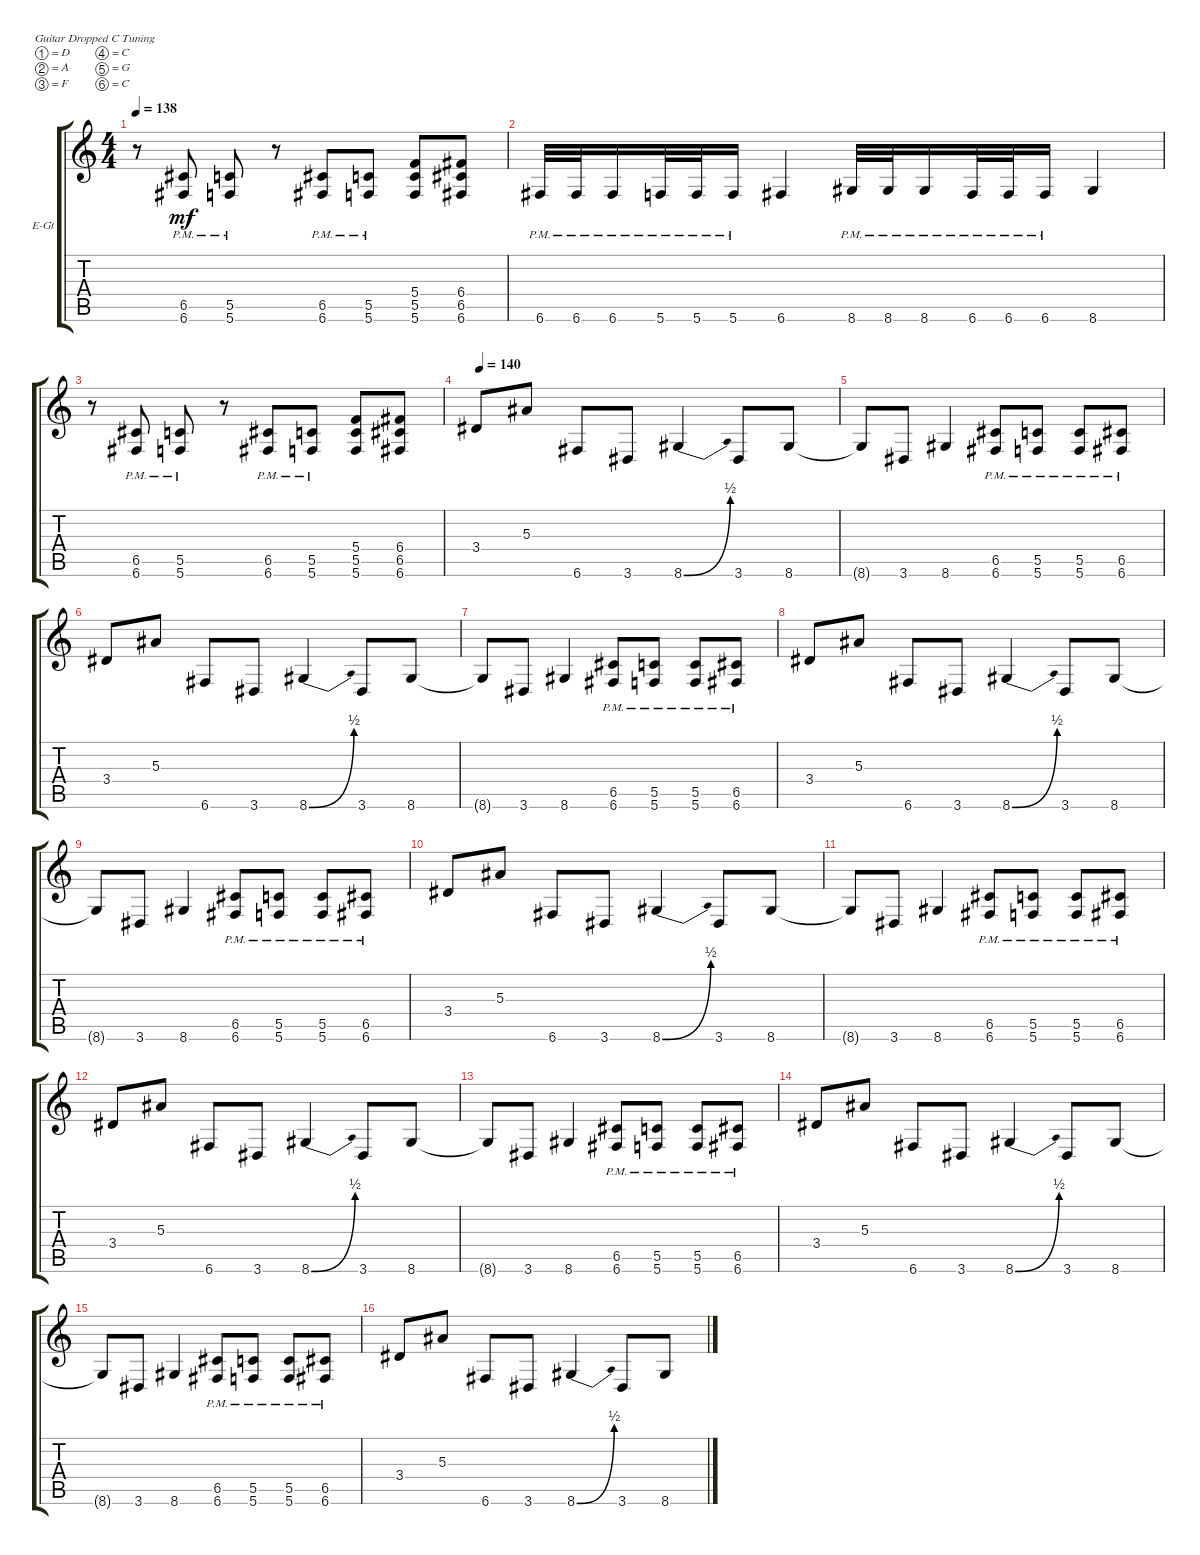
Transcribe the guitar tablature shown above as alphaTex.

\defaultSystemsLayout 4
\bracketExtendMode groupsimilarinstruments
\firstSystemTrackNameOrientation horizontal
\otherSystemsTrackNameOrientation horizontal
\track ("Electric Guitar" "E-Gt") {instrument overdrivenguitar}
\staff {score tabs}
\tuning (D4 A3 F3 C3 G2 C2)
\ts (4 4)
\tempo 138
\clef g2
\ks c
r.8{dy mf} (6.6{pm} 6.5{pm}).8 (5.6{pm} 5.5{pm}).8 r.8 (6.6{pm} 6.5{pm}).8 (5.6{pm} 5.5{pm}).8 (5.6 5.5 5.4).8 (6.6 6.5 6.4).8 |
6.6{pm}.32 6.6{pm}.32 6.6{pm}.16 5.6{pm}.32 5.6{pm}.32 5.6{pm}.16 6.6.4 8.6{pm}.32 8.6{pm}.32 8.6{pm}.16 6.6{pm}.32 6.6{pm}.32 6.6{pm}.16 8.6.4 |
r.8 (6.6{pm} 6.5{pm}).8 (5.6{pm} 5.5{pm}).8 r.8 (6.6{pm} 6.5{pm}).8 (5.6{pm} 5.5{pm}).8 (5.6 5.5 5.4).8 (6.6 6.5 6.4).8 |
\tempo (140 0.0125)
3.4.8 5.3.8 6.6.8 3.6.8 8.6{be (bend 0 0 42 2)}.4 3.6.8 8.6.8 |
8.6{t}.8 3.6.8 8.6.4 (6.6{pm} 6.5{pm}).8 (5.6{pm} 5.5{pm}).8 (5.6{pm} 5.5{pm}).8 (6.6{pm} 6.5{pm}).8 |
3.4.8 5.3.8 6.6.8 3.6.8 8.6{be (bend 0 0 42 2)}.4 3.6.8 8.6.8 |
8.6{t}.8 3.6.8 8.6.4 (6.6{pm} 6.5{pm}).8 (5.6{pm} 5.5{pm}).8 (5.6{pm} 5.5{pm}).8 (6.6{pm} 6.5{pm}).8 |
3.4.8 5.3.8 6.6.8 3.6.8 8.6{be (bend 0 0 42 2)}.4 3.6.8 8.6.8 |
8.6{t}.8 3.6.8 8.6.4 (6.6{pm} 6.5{pm}).8 (5.6{pm} 5.5{pm}).8 (5.6{pm} 5.5{pm}).8 (6.6{pm} 6.5{pm}).8 |
3.4.8 5.3.8 6.6.8 3.6.8 8.6{be (bend 0 0 42 2)}.4 3.6.8 8.6.8 |
8.6{t}.8 3.6.8 8.6.4 (6.6{pm} 6.5{pm}).8 (5.6{pm} 5.5{pm}).8 (5.6{pm} 5.5{pm}).8 (6.6{pm} 6.5{pm}).8 |
3.4.8 5.3.8 6.6.8 3.6.8 8.6{be (bend 0 0 42 2)}.4 3.6.8 8.6.8 |
8.6{t}.8 3.6.8 8.6.4 (6.6{pm} 6.5{pm}).8 (5.6{pm} 5.5{pm}).8 (5.6{pm} 5.5{pm}).8 (6.6{pm} 6.5{pm}).8 |
3.4.8 5.3.8 6.6.8 3.6.8 8.6{be (bend 0 0 42 2)}.4 3.6.8 8.6.8 |
8.6{t}.8 3.6.8 8.6.4 (6.6{pm} 6.5{pm}).8 (5.6{pm} 5.5{pm}).8 (5.6{pm} 5.5{pm}).8 (6.6{pm} 6.5{pm}).8 |
3.4.8 5.3.8 6.6.8 3.6.8 8.6{be (bend 0 0 42 2)}.4 3.6.8 8.6.8
